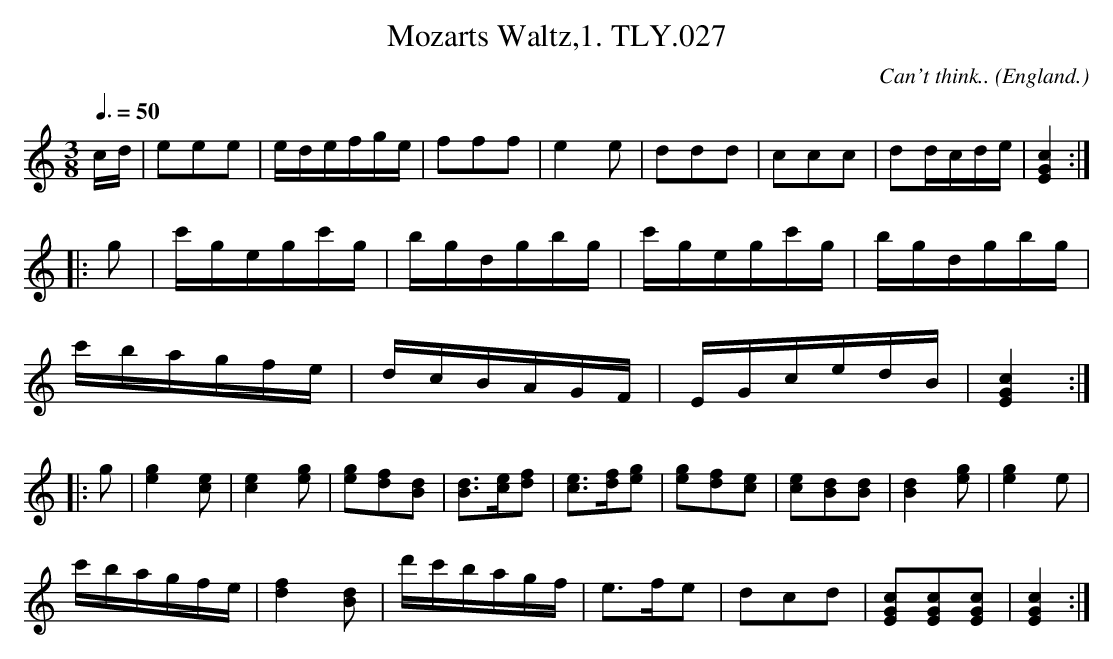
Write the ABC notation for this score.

X:1
T:Mozarts Waltz,1. TLY.027
M:3/8
L:1/16
Q:3/8=50
C:Can't think..
O:England.
K:C
cd|e2e2e2|edefge|f2f2f2|e4e2|d2d2d2|c2c2c2|d2dcde|[E4G4c4]:|
|:g2|c'gegc'g|bgdgbg|c'gegc'g|bgdgbg|
c'bagfe|dcBAGF|EGcedB|[E4G4c4]:|
|:g2|[e4g4] [c2e2]|[c4e4] [e2g2]|\
[e2g2][d2f2][B2d2]|[B3d3][ce][d2f2]|\
[c3e3][df][e2g2]|[e2g2][d2f2][c2e2]|[c2e2][B2d2][B2d2]|\
[B4d4][e2g2]|[e4g4] e2|
c'bagfe|[d4f4][d2B2]|d'c'bagf|e3fe2|d2c2d2|\
[E2G2c2][E2G2c2][E2G2c2]|[E4G4c4]:|
